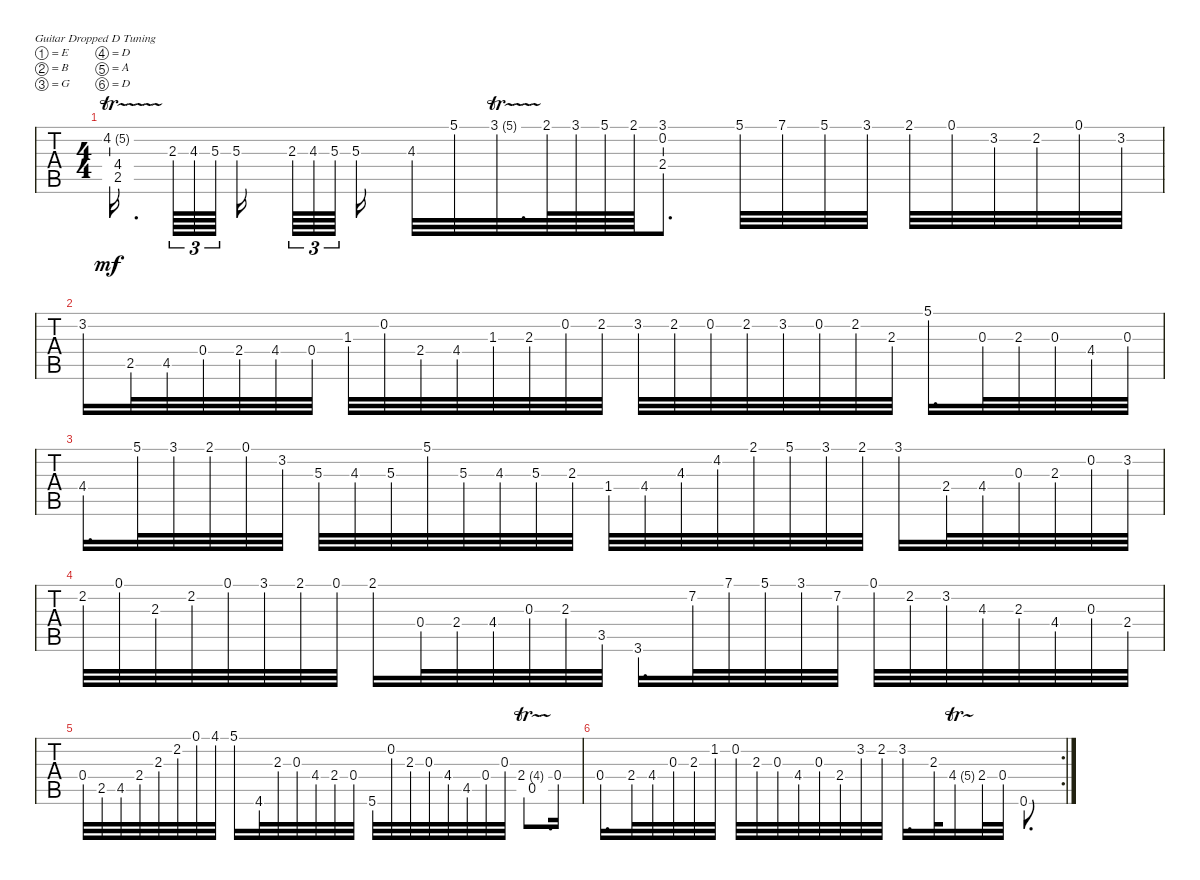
\bracketExtendMode groupsimilarinstruments
\singleTrackTrackNamePolicy hidden
\multiTrackTrackNamePolicy hidden
\firstSystemTrackNameOrientation horizontal
\otherSystemsTrackNameOrientation horizontal
\track ("Track 1" "Track 1") {instrument acousticguitarsteel}
\staff {tabs}
\tuning (E4 B3 G3 D3 A2 D2)
\ts (4 4)
\tempo (48 hide)
\clef g2
\ks c
(4.2{tr (5 16)} 4.4 2.5).16{d dy mf} 2.3.64{tu (3 2)} 4.3.64{tu (3 2)} 5.3.64{tu (3 2)} 5.3.16 2.3.64{tu (3 2)} 4.3.64{tu (3 2)} 5.3.64{tu (3 2)} 5.3.16 4.3.32 5.1.32 3.1{tr (5 16)}.32{d} 2.1.64 3.1.64 5.1.64 2.1.64 (3.1 0.2 2.4).8{d} 5.1.32 7.1.32 5.1.32 3.1.32 2.1.32 0.1.32 3.2.32 2.2.32 0.1.32 3.2.32 |
3.2.16 2.5.32 4.5.32 0.4.32 2.4.32 4.4.32 0.4.32 1.3.32 0.2.32 2.4.32 4.4.32 1.3.32 2.3.32 0.2.32 2.2.32 3.2.32 2.2.32 0.2.32 2.2.32 3.2.32 0.2.32 2.2.32 2.3.32 5.1.16{d} 0.3.32 2.3.32 0.3.32 4.4.32 0.3.32 |
4.4.16{d} 5.1.32 3.1.32 2.1.32 0.1.32 3.2.32 5.3.32 4.3.32 5.3.32 5.1.32 5.3.32 4.3.32 5.3.32 2.3.32 1.4.32 4.4.32 4.3.32 4.2.32 2.1.32 5.1.32 3.1.32 2.1.32 3.1.16 2.4.32 4.4.32 0.3.32 2.3.32 0.2.32 3.2.32 |
2.2.32 0.1.32 2.3.32 2.2.32 0.1.32 3.1.32 2.1.32 0.1.32 2.1.16 0.4.32 2.4.32 4.4.32 0.3.32 2.3.32 3.5.32 3.6.16{d} 7.2.32 7.1.32 5.1.32 3.1.32 7.2.32 0.1.32 2.2.32 3.2.32 4.3.32 2.3.32 4.4.32 0.3.32 2.4.32 |
0.4.32 2.5.32 4.5.32 2.4.32 2.3.32 2.2.32 0.1.32 4.1.32 5.1.16 4.6.32 2.3.32 0.3.32 4.4.32 2.4.32 0.4.32 5.6.32 0.2.32 2.3.32 0.3.32 4.4.32 4.5.32 0.4.32 0.3.32 (2.4{tr (4 16)} 0.5).8{d} 0.4.16 |
\rc 2
0.4.16{d} 2.4.32 4.4.32 0.3.32 2.3.32 1.2.32 0.2.32 2.3.32 0.3.32 4.4.32 0.3.32 2.4.32 3.2.32 2.2.32 3.2.16{d} 2.3.32 4.4{tr (5 16)}.16 2.4.32 0.4.32 0.6.8{d}
